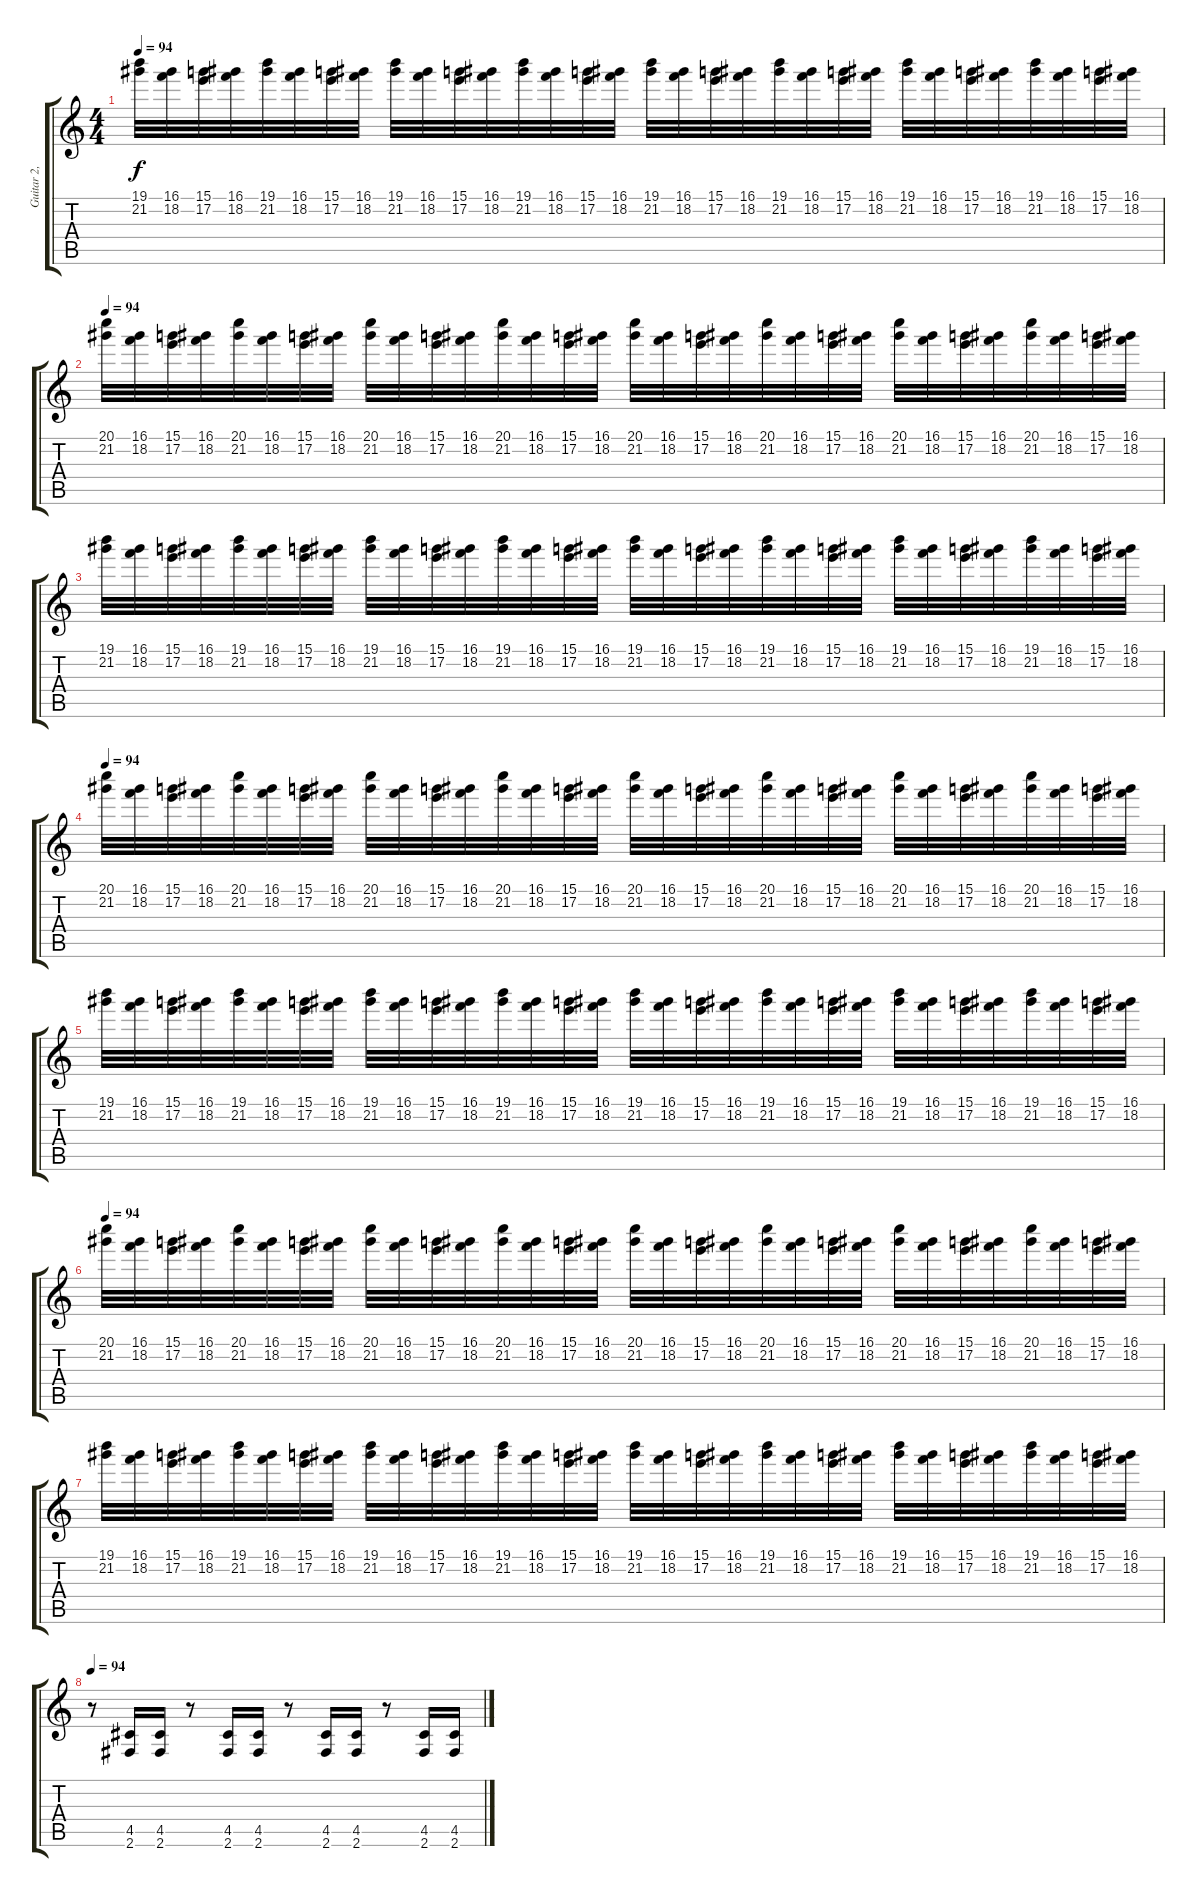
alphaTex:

\track ("Guitar 2, Dime" "Guitar 2, ") {instrument overdrivenguitar}
\staff {score tabs}
\tuning (E4 B3 G3 D3 A2 E2) {hide}
\ts (4 4)
\tempo 94
\clef g2
\ks c
(19.1 21.2).32{dy f} (16.1 18.2).32 (15.1 17.2).32 (16.1 18.2).32 (19.1 21.2).32 (16.1 18.2).32 (15.1 17.2).32 (16.1 18.2).32 (19.1 21.2).32 (16.1 18.2).32 (15.1 17.2).32 (16.1 18.2).32 (19.1 21.2).32 (16.1 18.2).32 (15.1 17.2).32 (16.1 18.2).32 (19.1 21.2).32 (16.1 18.2).32 (15.1 17.2).32 (16.1 18.2).32 (19.1 21.2).32 (16.1 18.2).32 (15.1 17.2).32 (16.1 18.2).32 (19.1 21.2).32 (16.1 18.2).32 (15.1 17.2).32 (16.1 18.2).32 (19.1 21.2).32 (16.1 18.2).32 (15.1 17.2).32 (16.1 18.2).32 |
\tempo 94
(20.1 21.2).32 (16.1 18.2).32 (15.1 17.2).32 (16.1 18.2).32 (20.1 21.2).32 (16.1 18.2).32 (15.1 17.2).32 (16.1 18.2).32 (20.1 21.2).32 (16.1 18.2).32 (15.1 17.2).32 (16.1 18.2).32 (20.1 21.2).32 (16.1 18.2).32 (15.1 17.2).32 (16.1 18.2).32 (20.1 21.2).32 (16.1 18.2).32 (15.1 17.2).32 (16.1 18.2).32 (20.1 21.2).32 (16.1 18.2).32 (15.1 17.2).32 (16.1 18.2).32 (20.1 21.2).32 (16.1 18.2).32 (15.1 17.2).32 (16.1 18.2).32 (20.1 21.2).32 (16.1 18.2).32 (15.1 17.2).32 (16.1 18.2).32 |
(19.1 21.2).32 (16.1 18.2).32 (15.1 17.2).32 (16.1 18.2).32 (19.1 21.2).32 (16.1 18.2).32 (15.1 17.2).32 (16.1 18.2).32 (19.1 21.2).32 (16.1 18.2).32 (15.1 17.2).32 (16.1 18.2).32 (19.1 21.2).32 (16.1 18.2).32 (15.1 17.2).32 (16.1 18.2).32 (19.1 21.2).32 (16.1 18.2).32 (15.1 17.2).32 (16.1 18.2).32 (19.1 21.2).32 (16.1 18.2).32 (15.1 17.2).32 (16.1 18.2).32 (19.1 21.2).32 (16.1 18.2).32 (15.1 17.2).32 (16.1 18.2).32 (19.1 21.2).32 (16.1 18.2).32 (15.1 17.2).32 (16.1 18.2).32 |
\tempo 94
(20.1 21.2).32 (16.1 18.2).32 (15.1 17.2).32 (16.1 18.2).32 (20.1 21.2).32 (16.1 18.2).32 (15.1 17.2).32 (16.1 18.2).32 (20.1 21.2).32 (16.1 18.2).32 (15.1 17.2).32 (16.1 18.2).32 (20.1 21.2).32 (16.1 18.2).32 (15.1 17.2).32 (16.1 18.2).32 (20.1 21.2).32 (16.1 18.2).32 (15.1 17.2).32 (16.1 18.2).32 (20.1 21.2).32 (16.1 18.2).32 (15.1 17.2).32 (16.1 18.2).32 (20.1 21.2).32 (16.1 18.2).32 (15.1 17.2).32 (16.1 18.2).32 (20.1 21.2).32 (16.1 18.2).32 (15.1 17.2).32 (16.1 18.2).32 |
(19.1 21.2).32 (16.1 18.2).32 (15.1 17.2).32 (16.1 18.2).32 (19.1 21.2).32 (16.1 18.2).32 (15.1 17.2).32 (16.1 18.2).32 (19.1 21.2).32 (16.1 18.2).32 (15.1 17.2).32 (16.1 18.2).32 (19.1 21.2).32 (16.1 18.2).32 (15.1 17.2).32 (16.1 18.2).32 (19.1 21.2).32 (16.1 18.2).32 (15.1 17.2).32 (16.1 18.2).32 (19.1 21.2).32 (16.1 18.2).32 (15.1 17.2).32 (16.1 18.2).32 (19.1 21.2).32 (16.1 18.2).32 (15.1 17.2).32 (16.1 18.2).32 (19.1 21.2).32 (16.1 18.2).32 (15.1 17.2).32 (16.1 18.2).32 |
\tempo 94
(20.1 21.2).32 (16.1 18.2).32 (15.1 17.2).32 (16.1 18.2).32 (20.1 21.2).32 (16.1 18.2).32 (15.1 17.2).32 (16.1 18.2).32 (20.1 21.2).32 (16.1 18.2).32 (15.1 17.2).32 (16.1 18.2).32 (20.1 21.2).32 (16.1 18.2).32 (15.1 17.2).32 (16.1 18.2).32 (20.1 21.2).32 (16.1 18.2).32 (15.1 17.2).32 (16.1 18.2).32 (20.1 21.2).32 (16.1 18.2).32 (15.1 17.2).32 (16.1 18.2).32 (20.1 21.2).32 (16.1 18.2).32 (15.1 17.2).32 (16.1 18.2).32 (20.1 21.2).32 (16.1 18.2).32 (15.1 17.2).32 (16.1 18.2).32 |
(19.1 21.2).32 (16.1 18.2).32 (15.1 17.2).32 (16.1 18.2).32 (19.1 21.2).32 (16.1 18.2).32 (15.1 17.2).32 (16.1 18.2).32 (19.1 21.2).32 (16.1 18.2).32 (15.1 17.2).32 (16.1 18.2).32 (19.1 21.2).32 (16.1 18.2).32 (15.1 17.2).32 (16.1 18.2).32 (19.1 21.2).32 (16.1 18.2).32 (15.1 17.2).32 (16.1 18.2).32 (19.1 21.2).32 (16.1 18.2).32 (15.1 17.2).32 (16.1 18.2).32 (19.1 21.2).32 (16.1 18.2).32 (15.1 17.2).32 (16.1 18.2).32 (19.1 21.2).32 (16.1 18.2).32 (15.1 17.2).32 (16.1 18.2).32 |
\tempo 94
r.8{volume 7 balance 15 instrument distortionguitar} (4.5 2.6).16 (4.5 2.6).16 r.8 (4.5 2.6).16 (4.5 2.6).16 r.8 (4.5 2.6).16 (4.5 2.6).16 r.8 (4.5 2.6).16 (4.5 2.6).16
